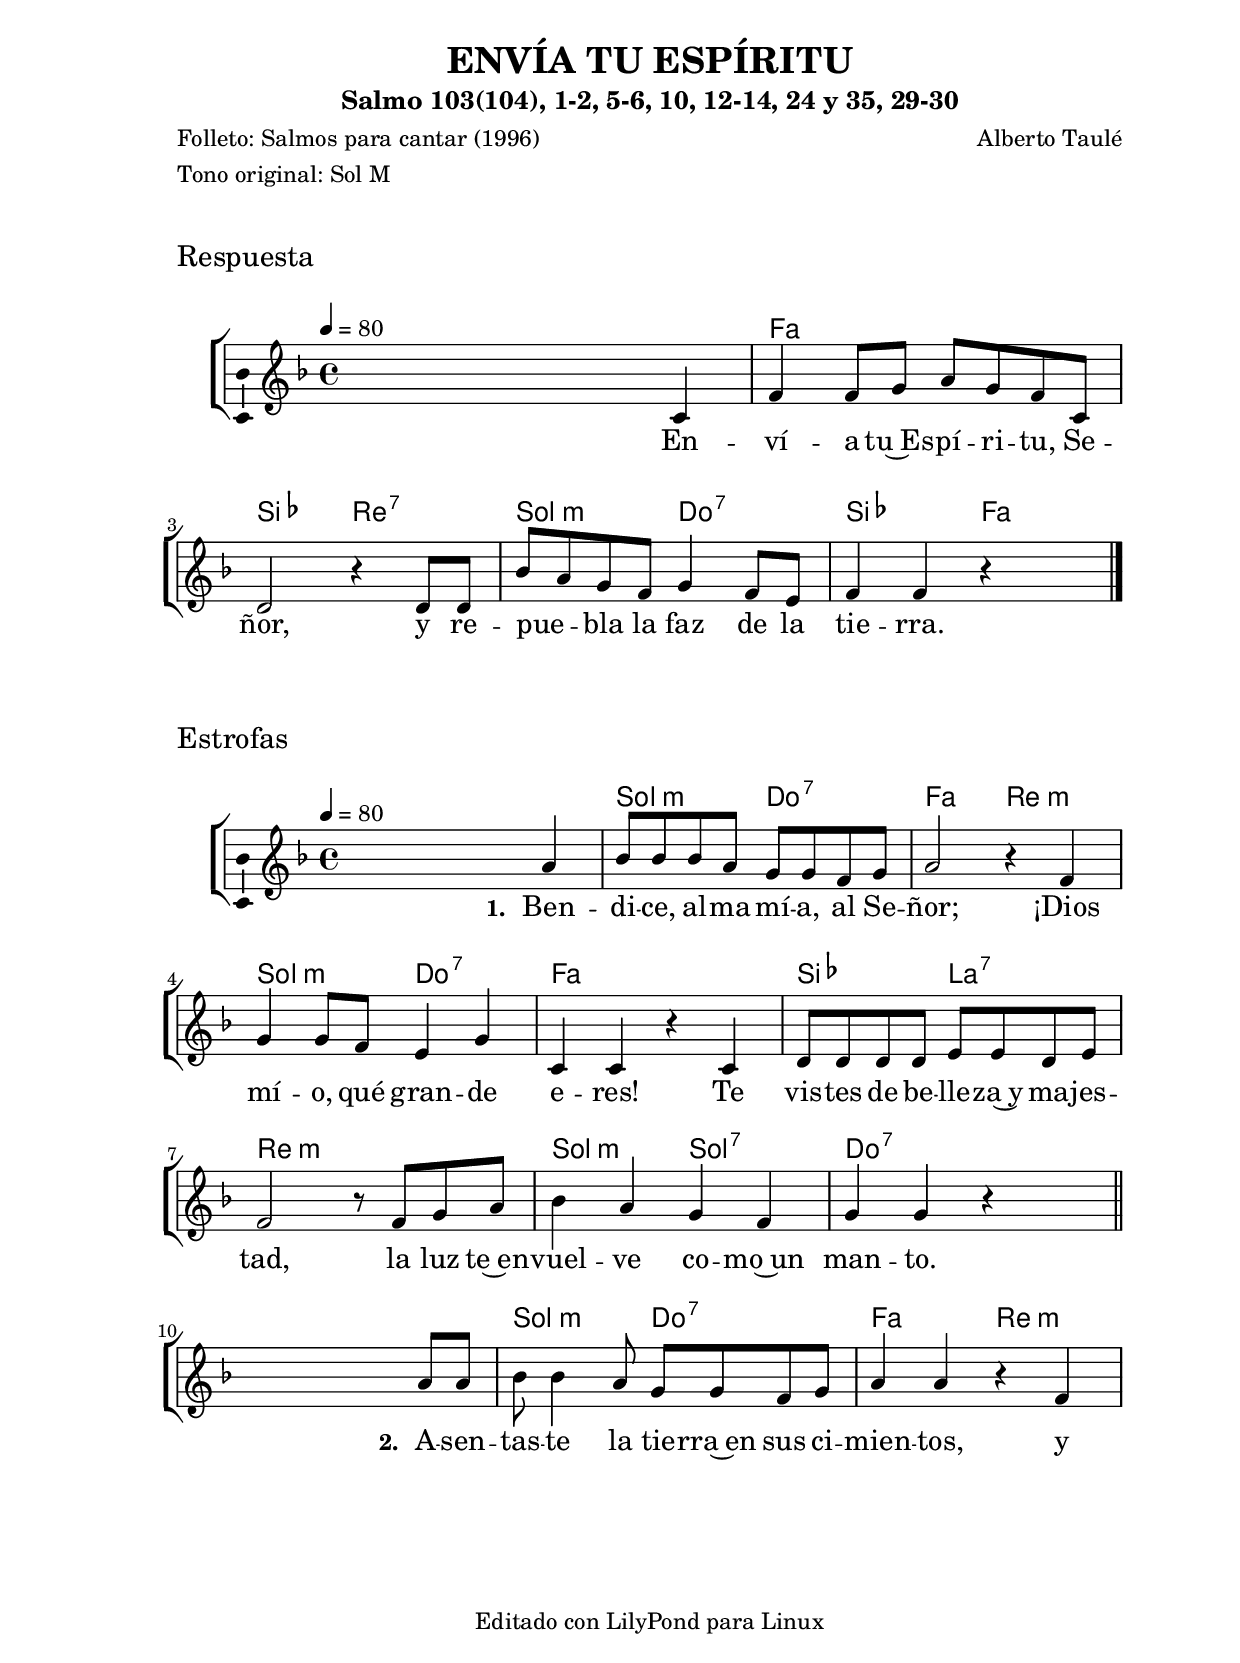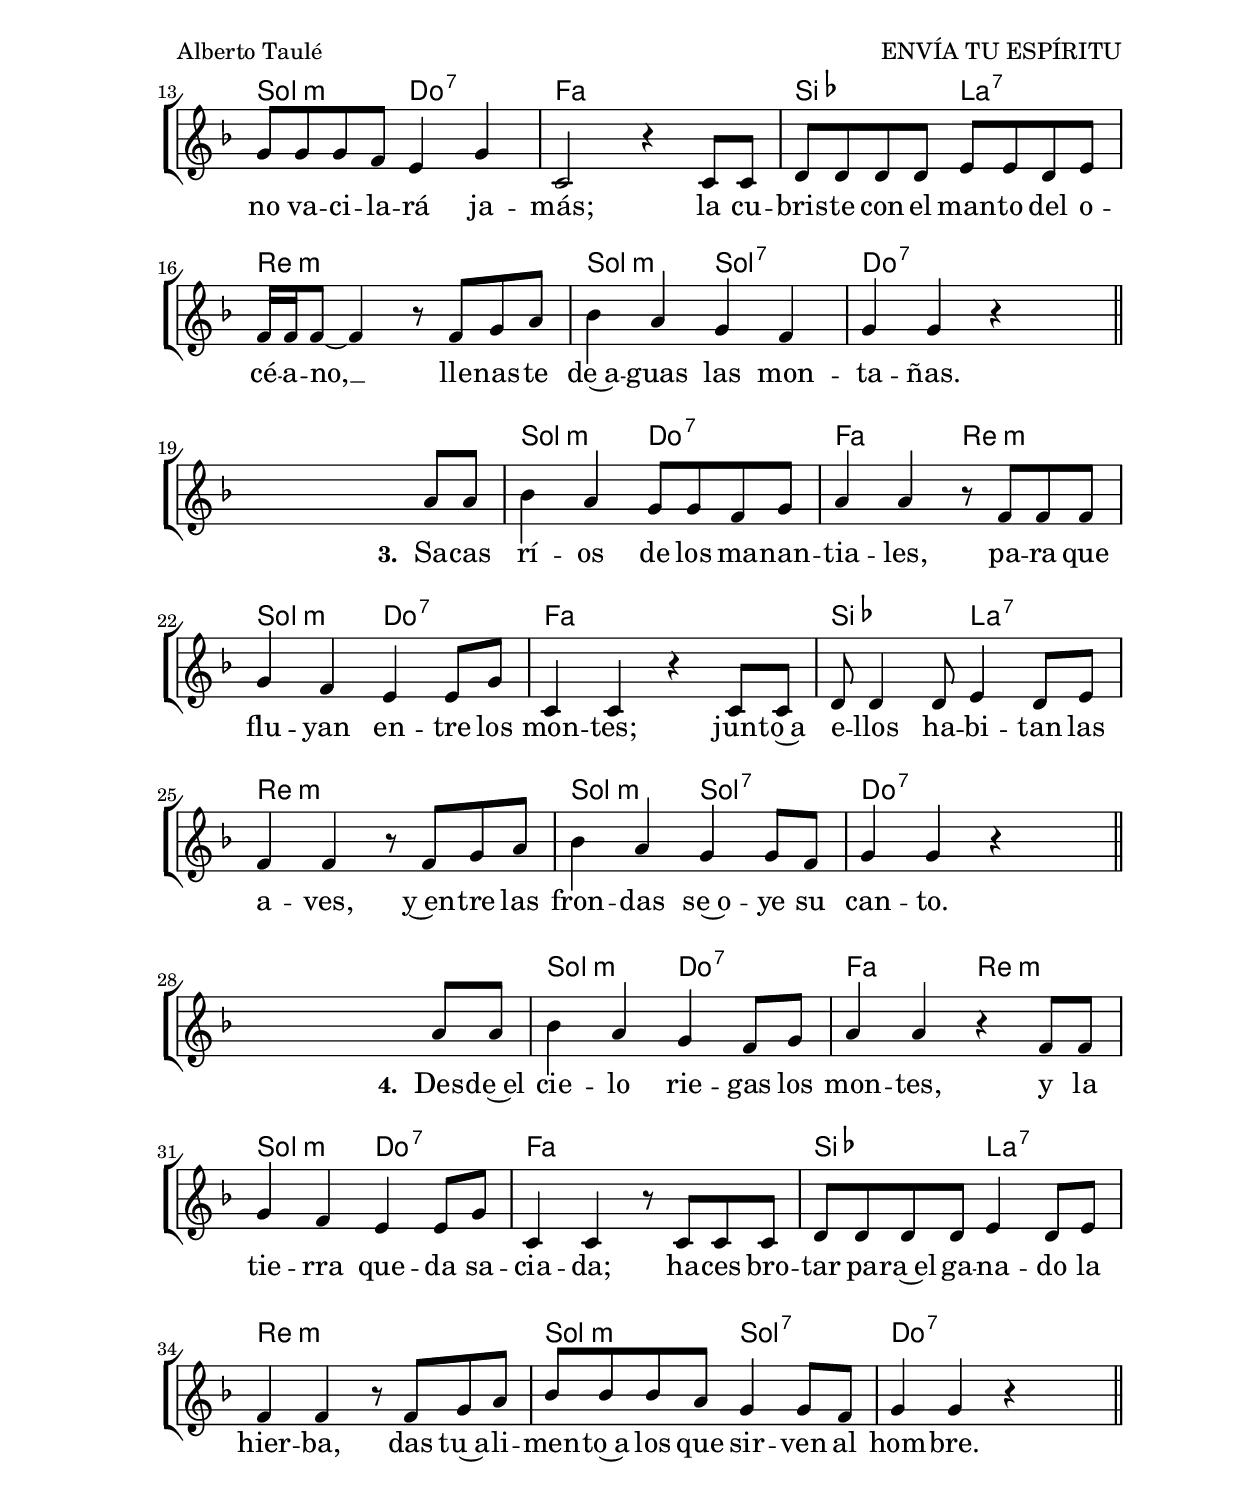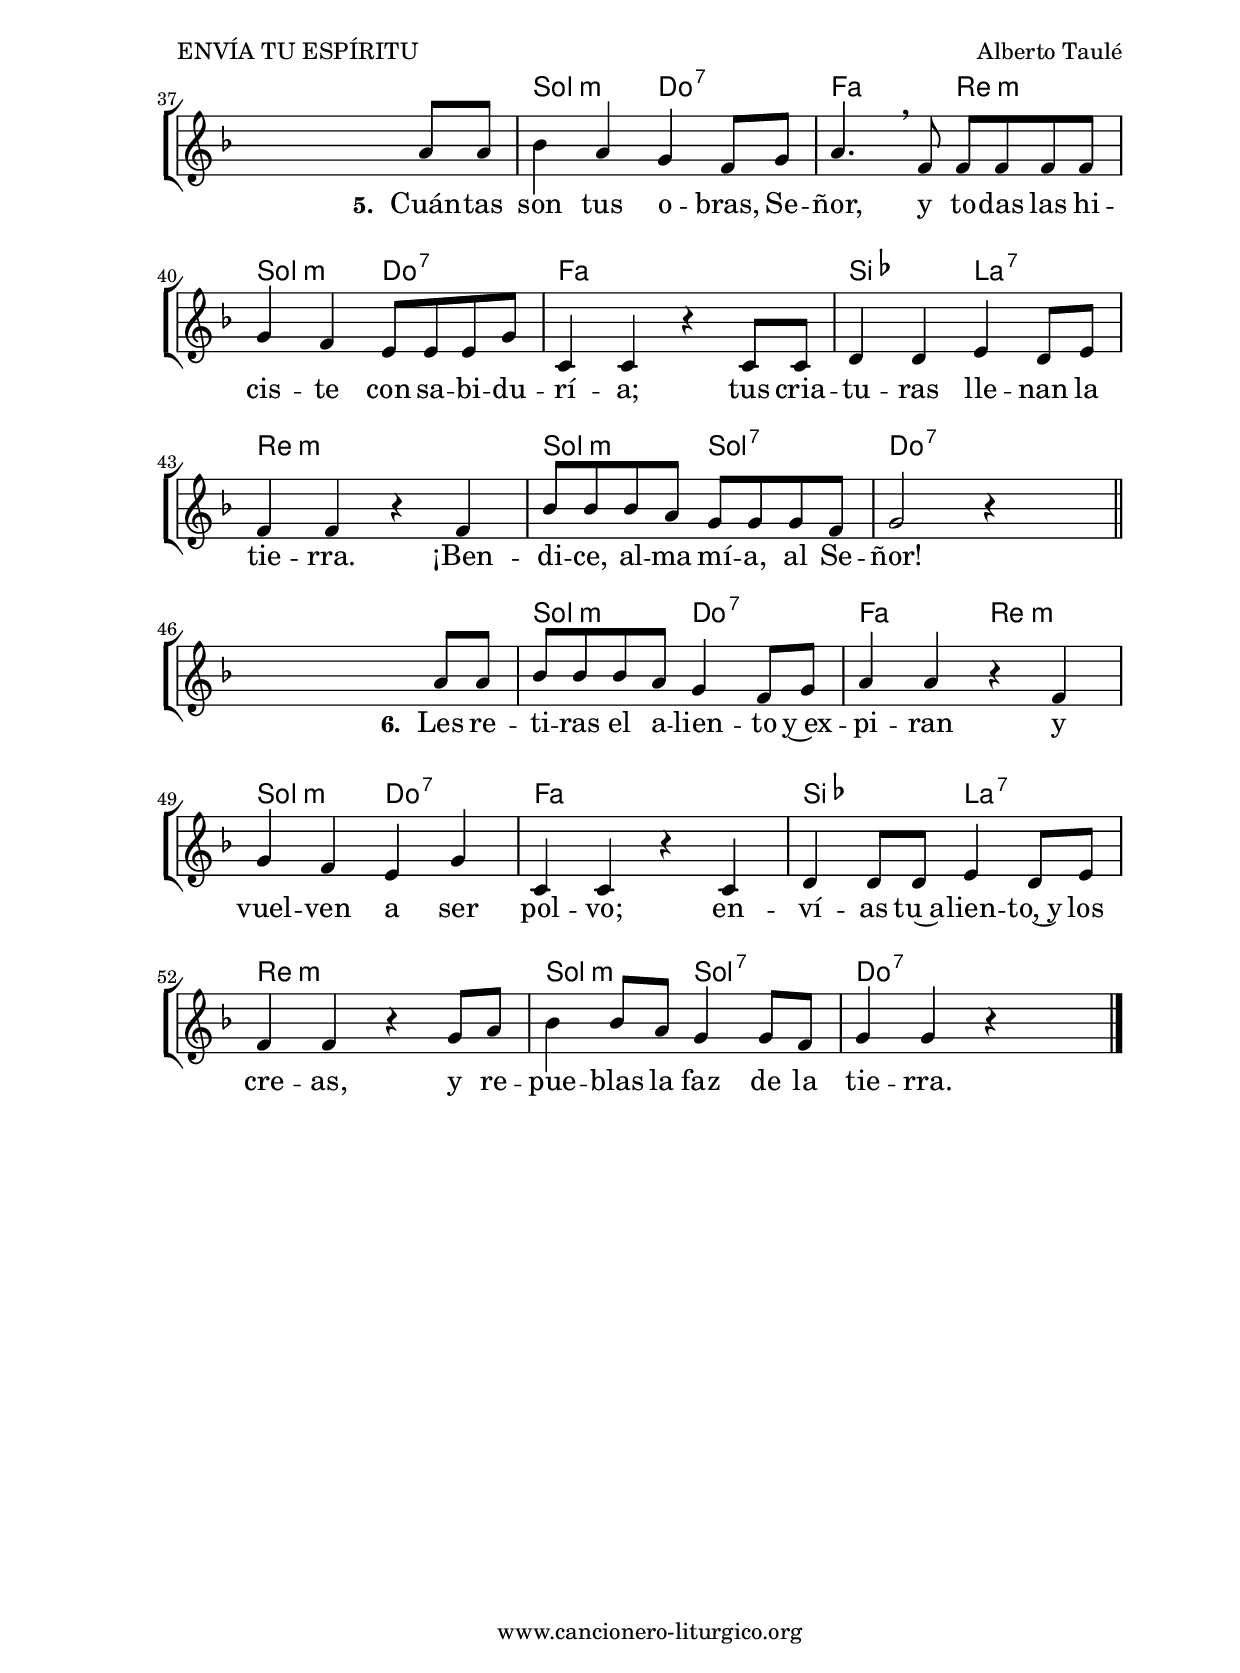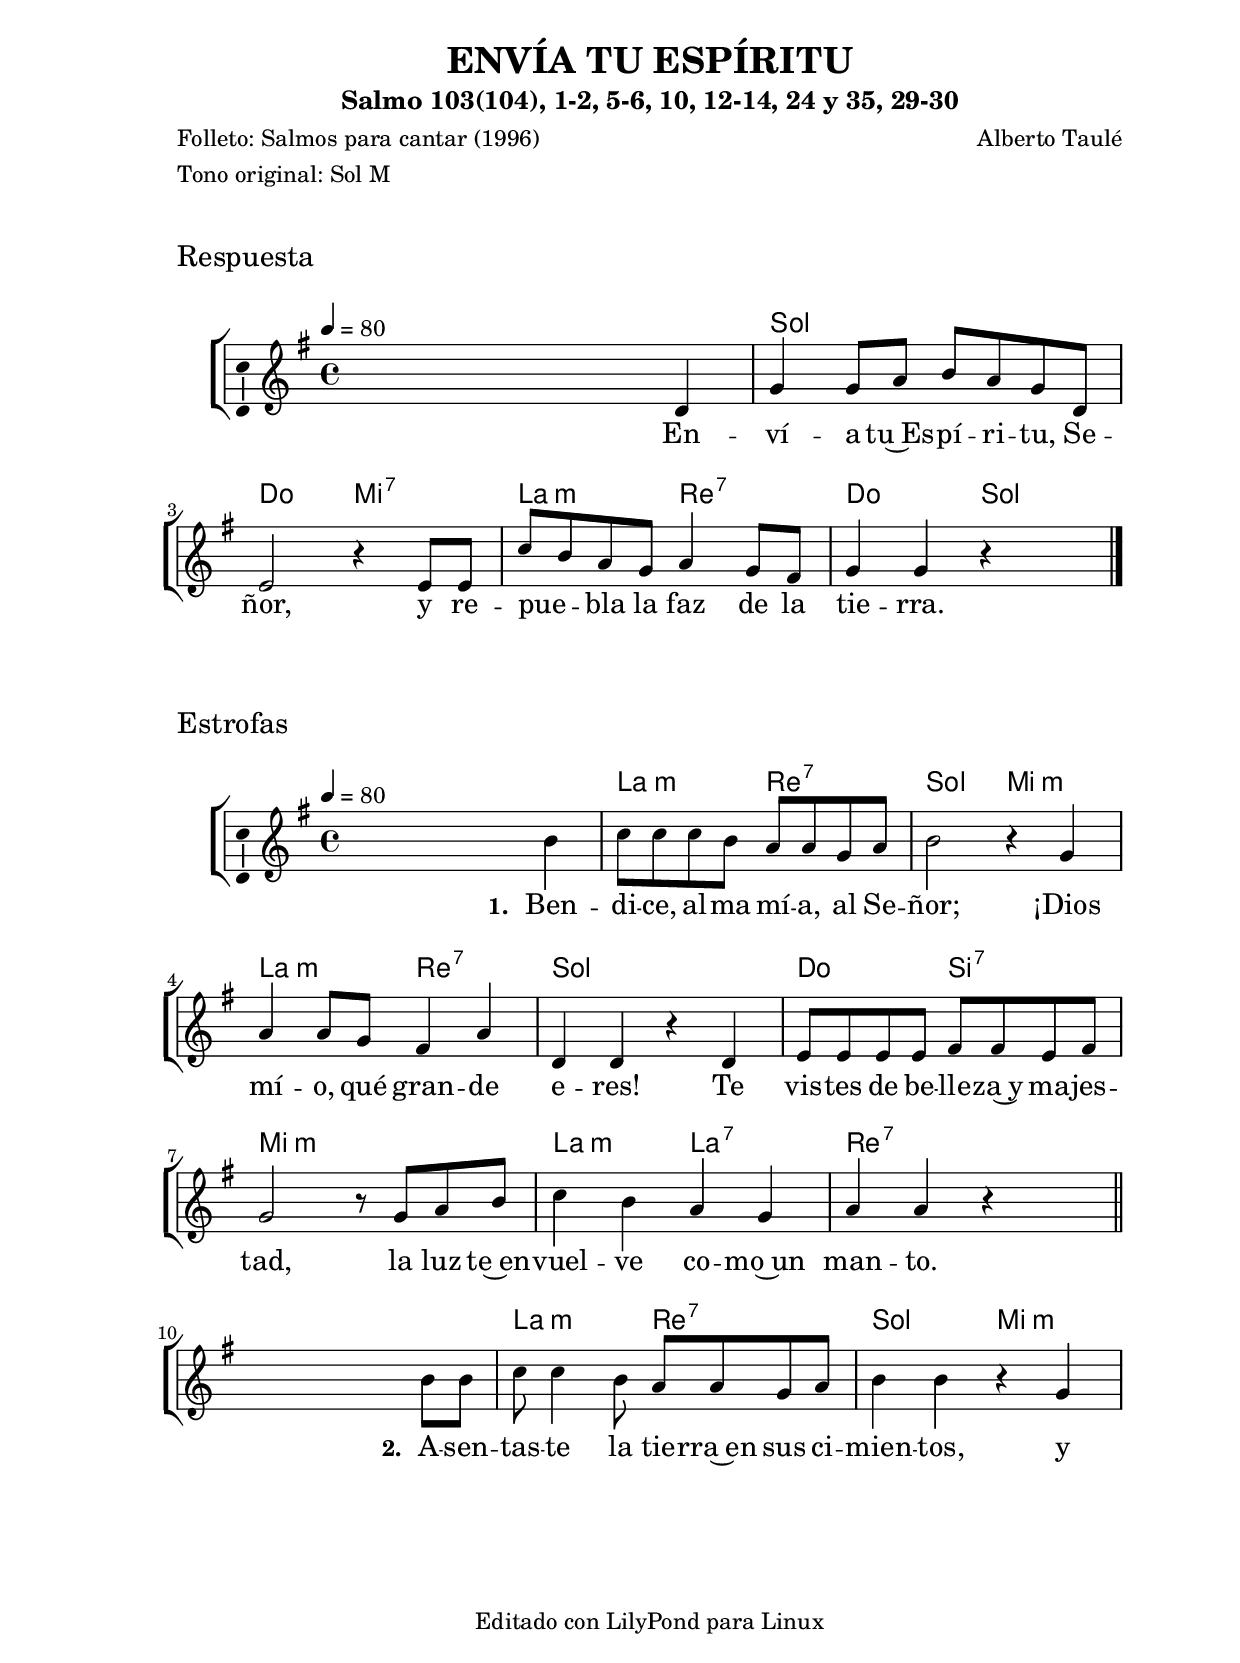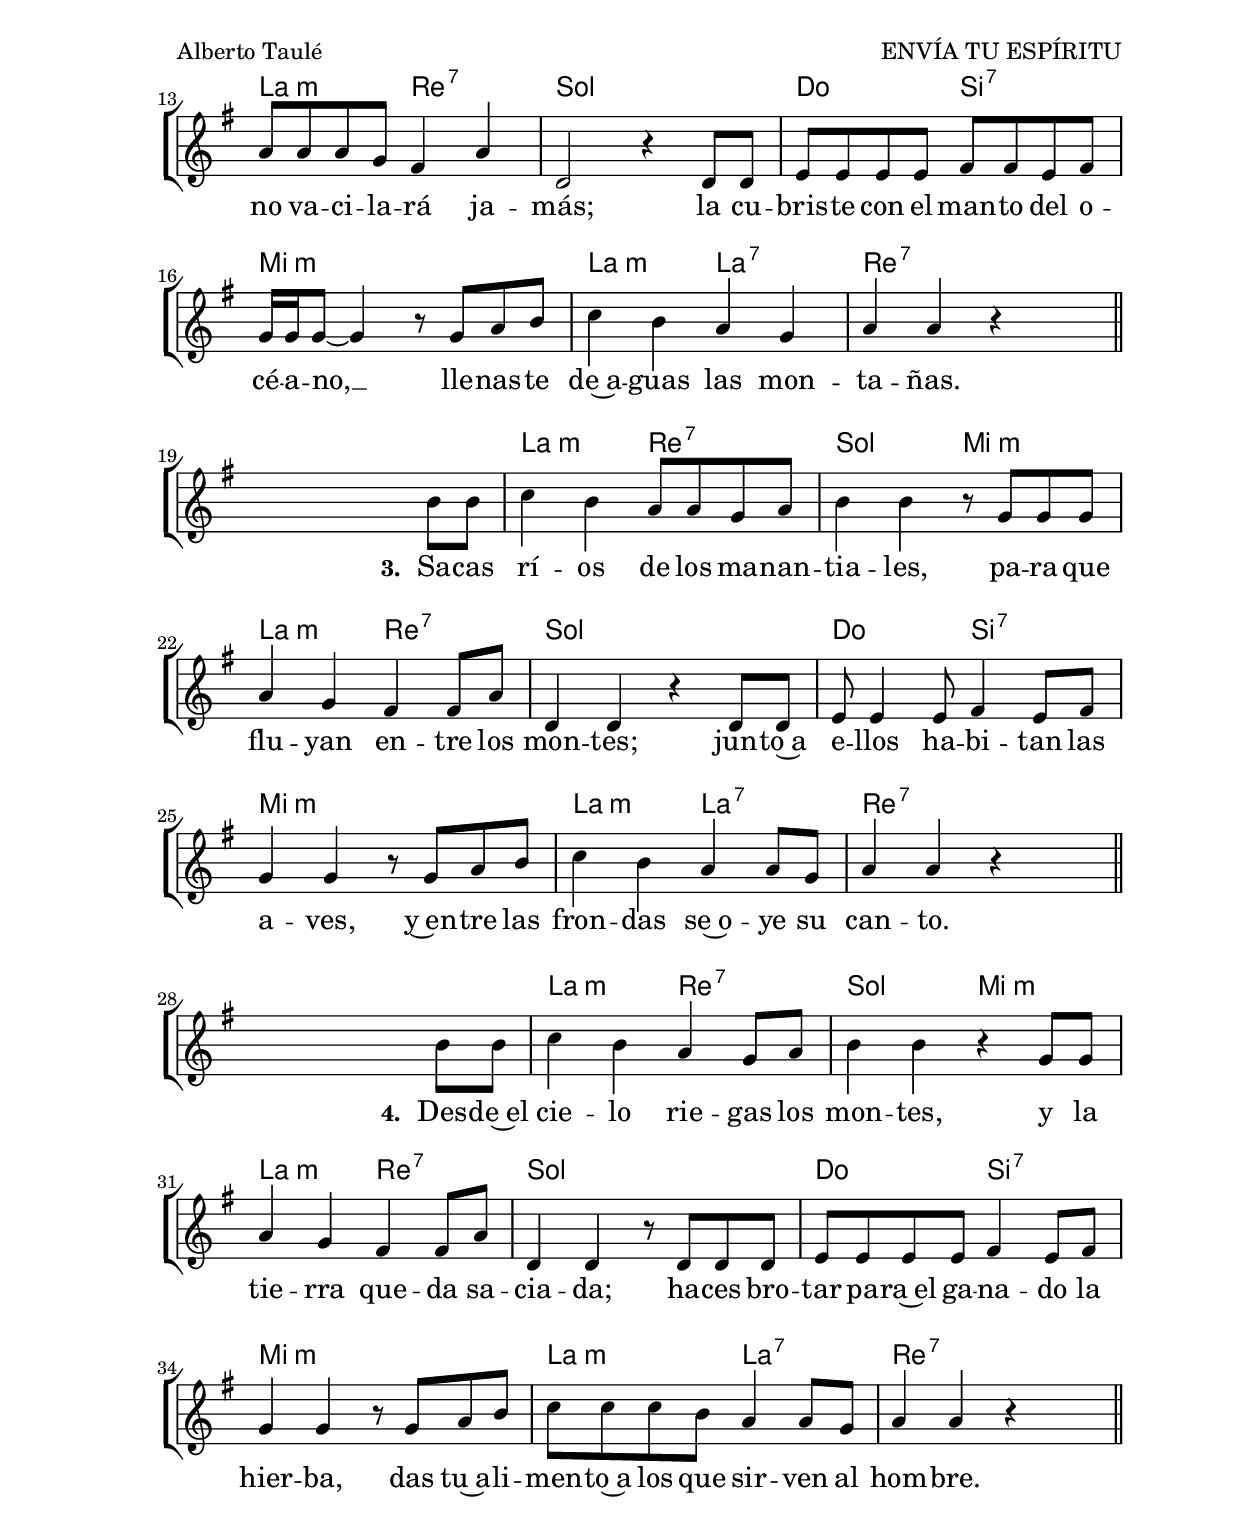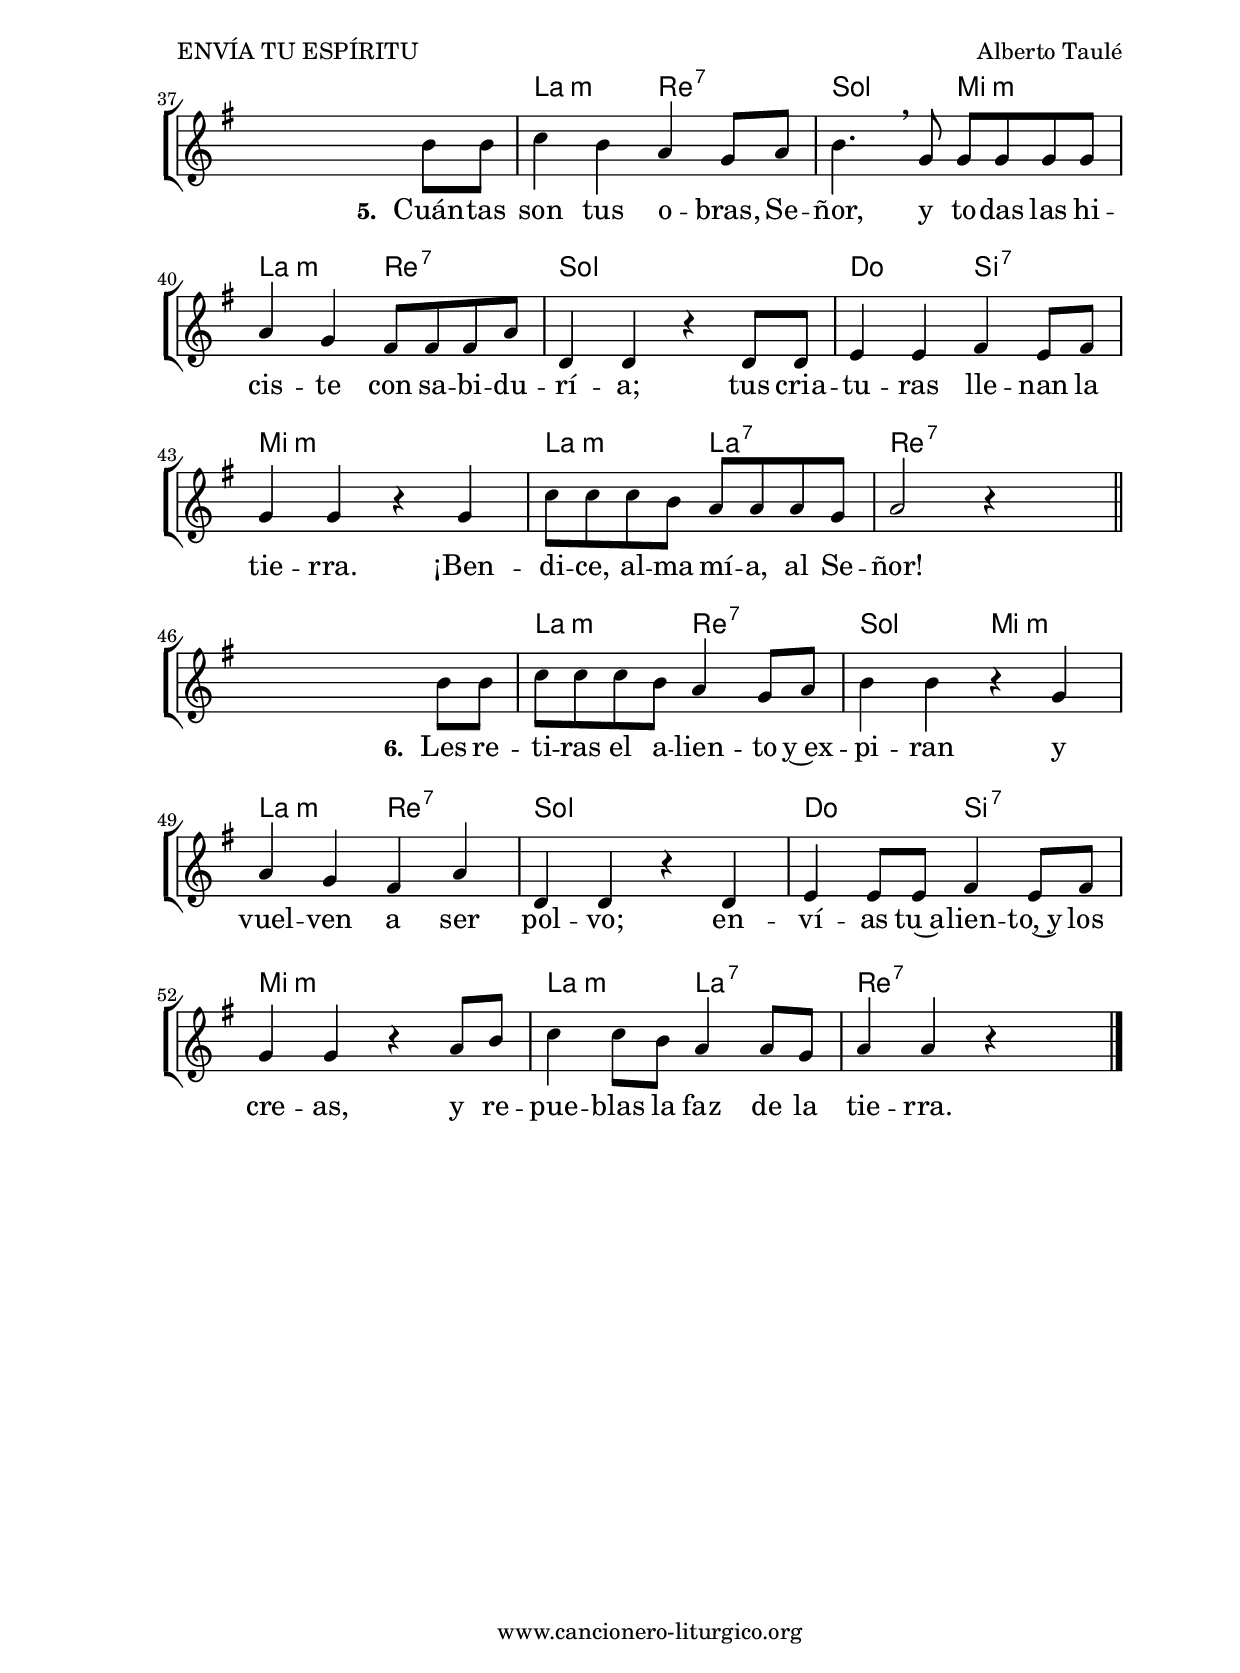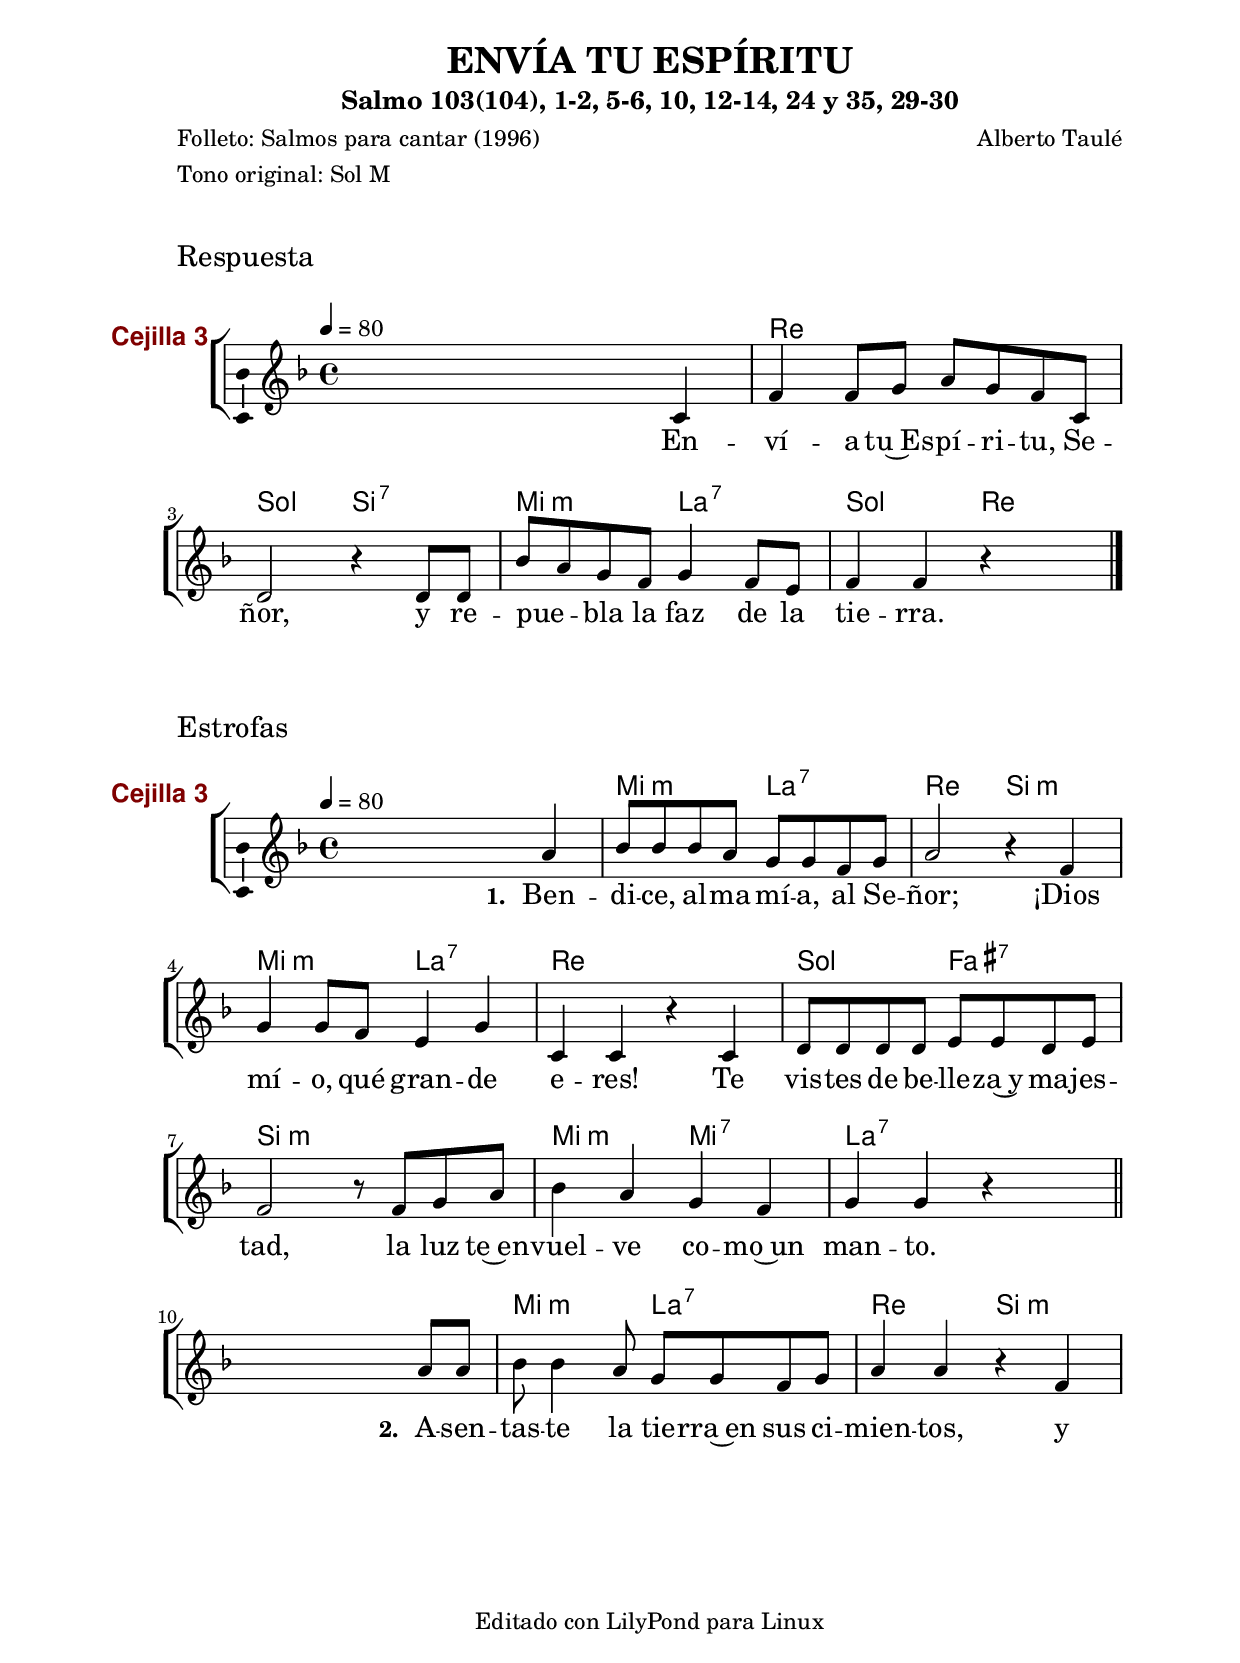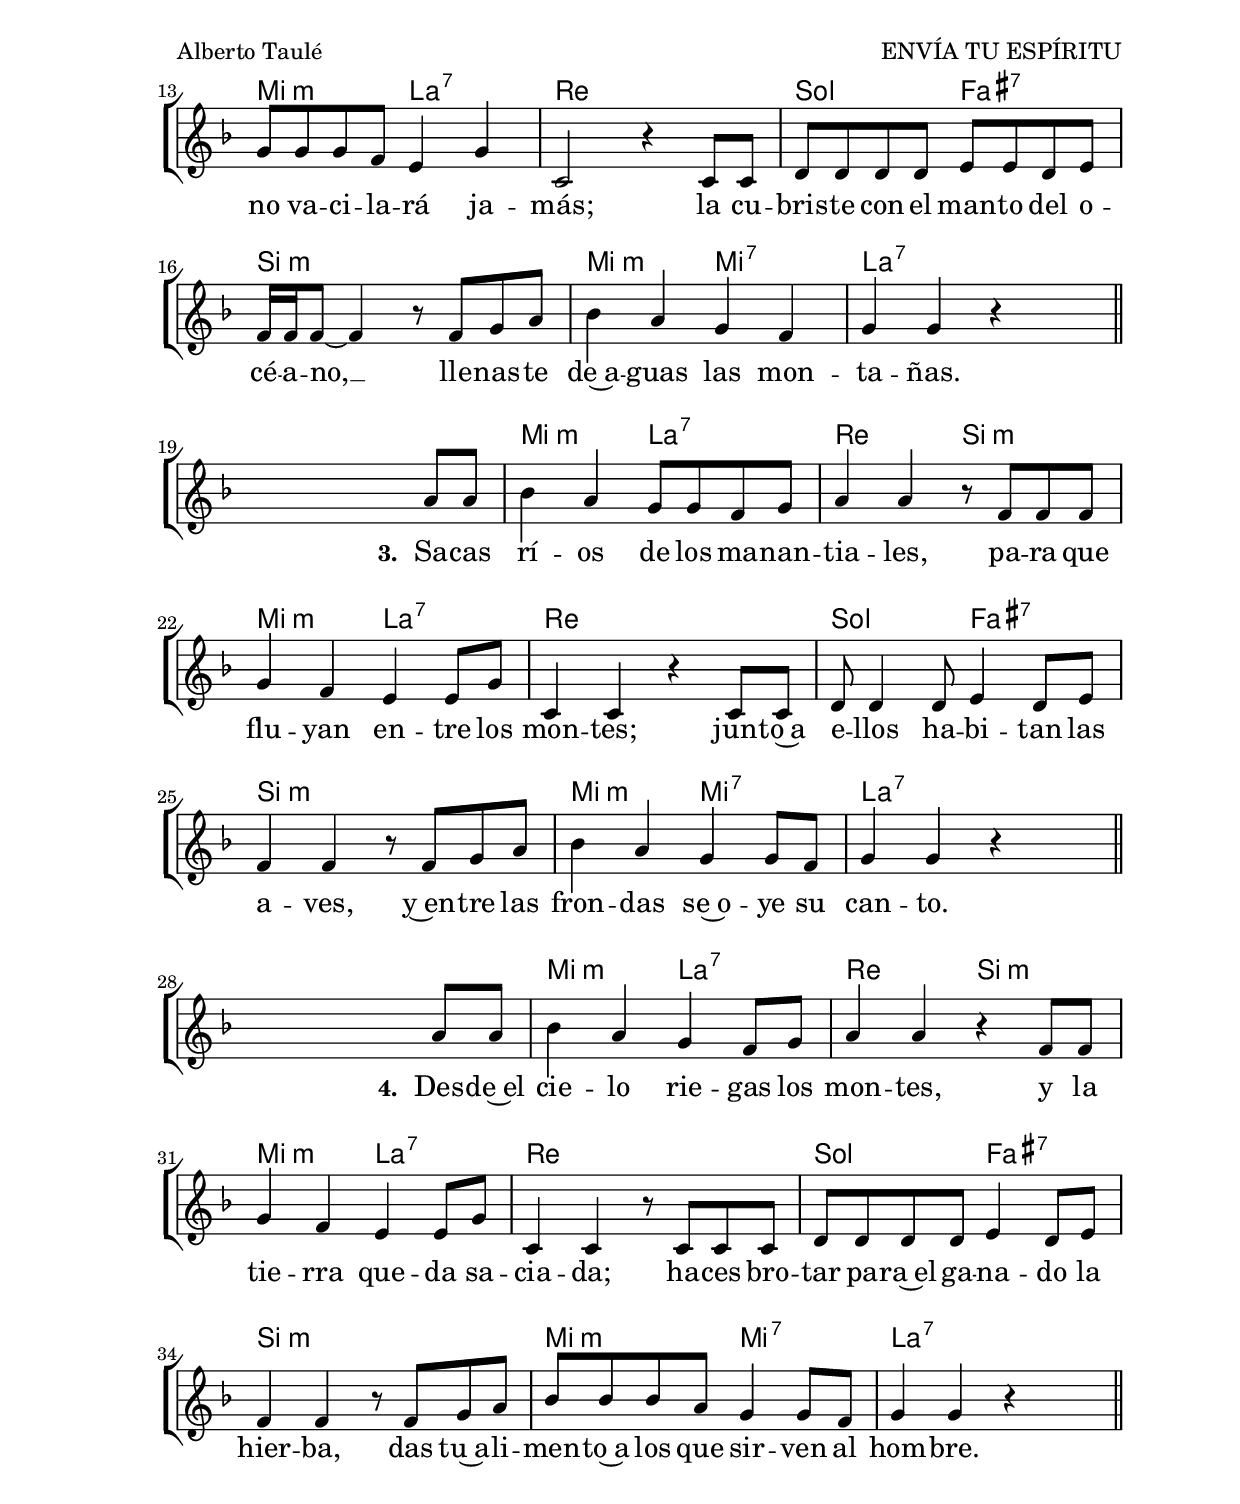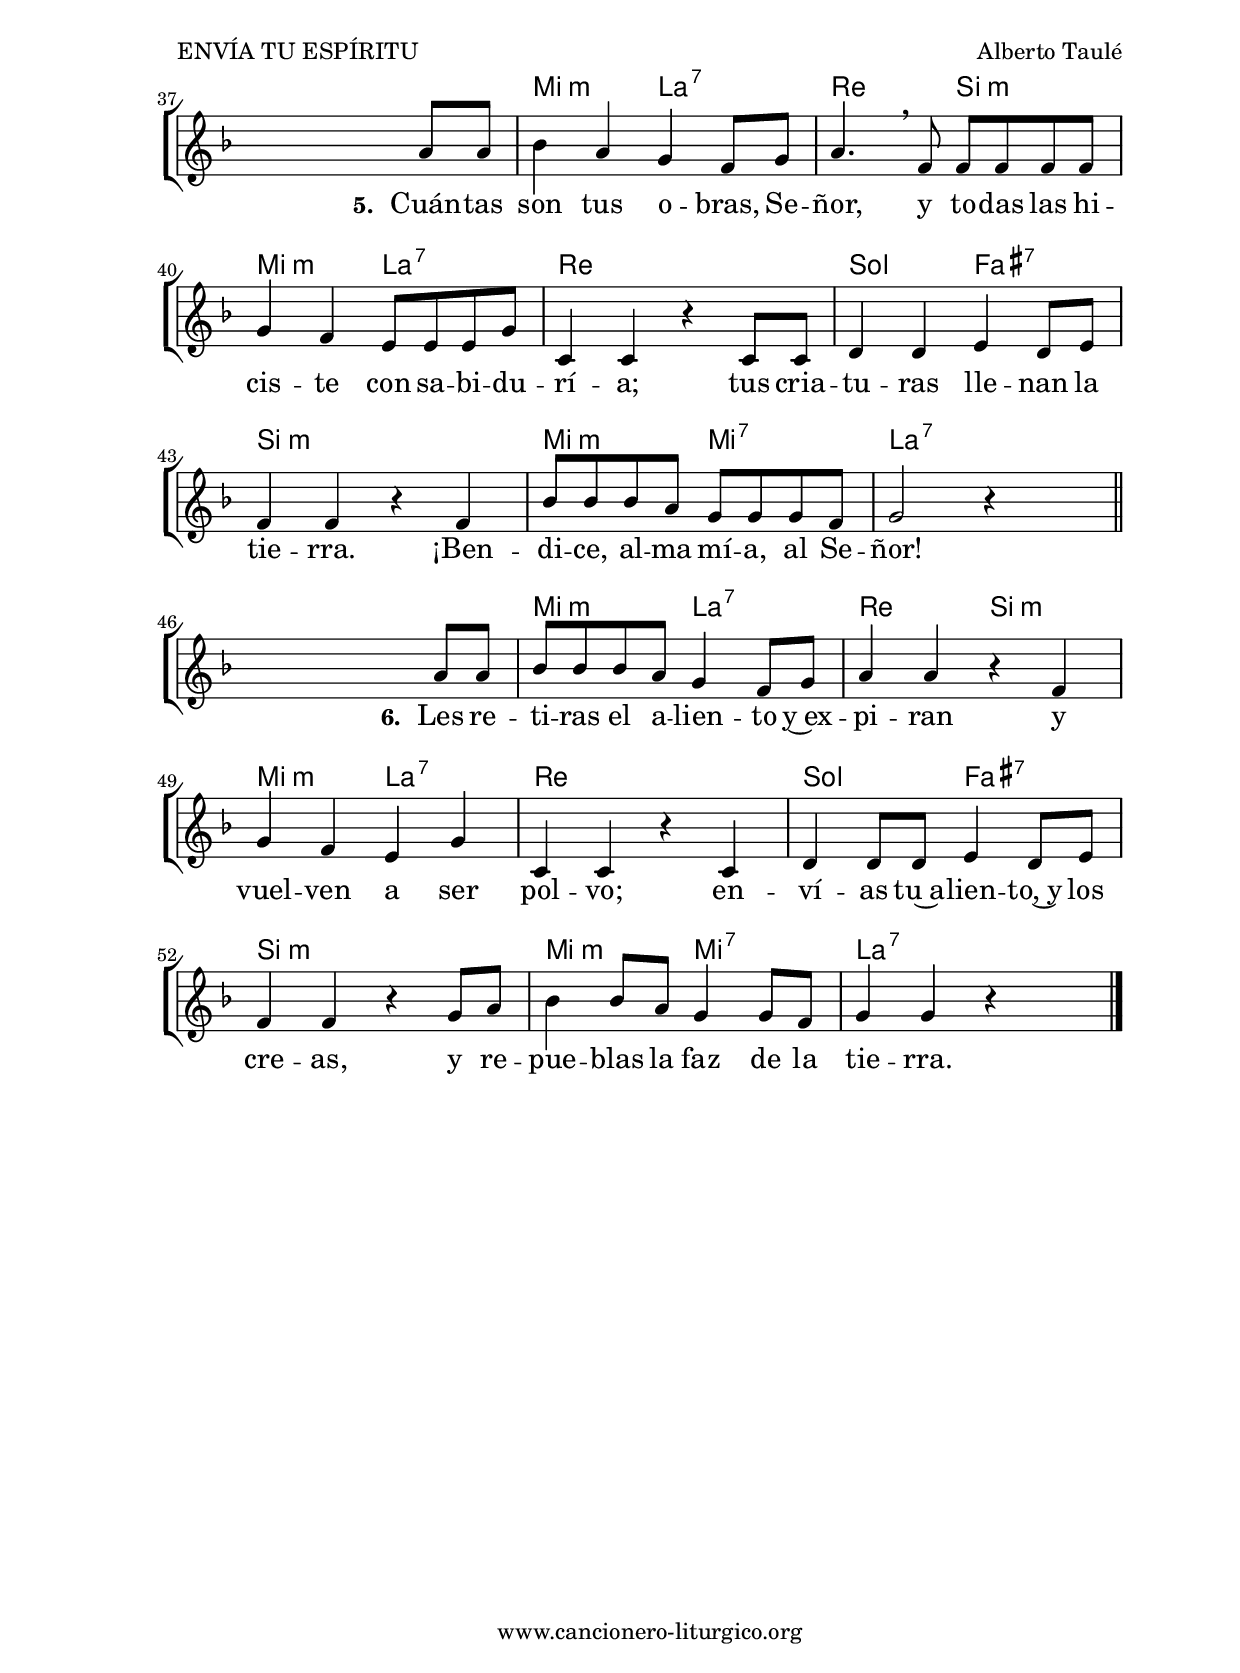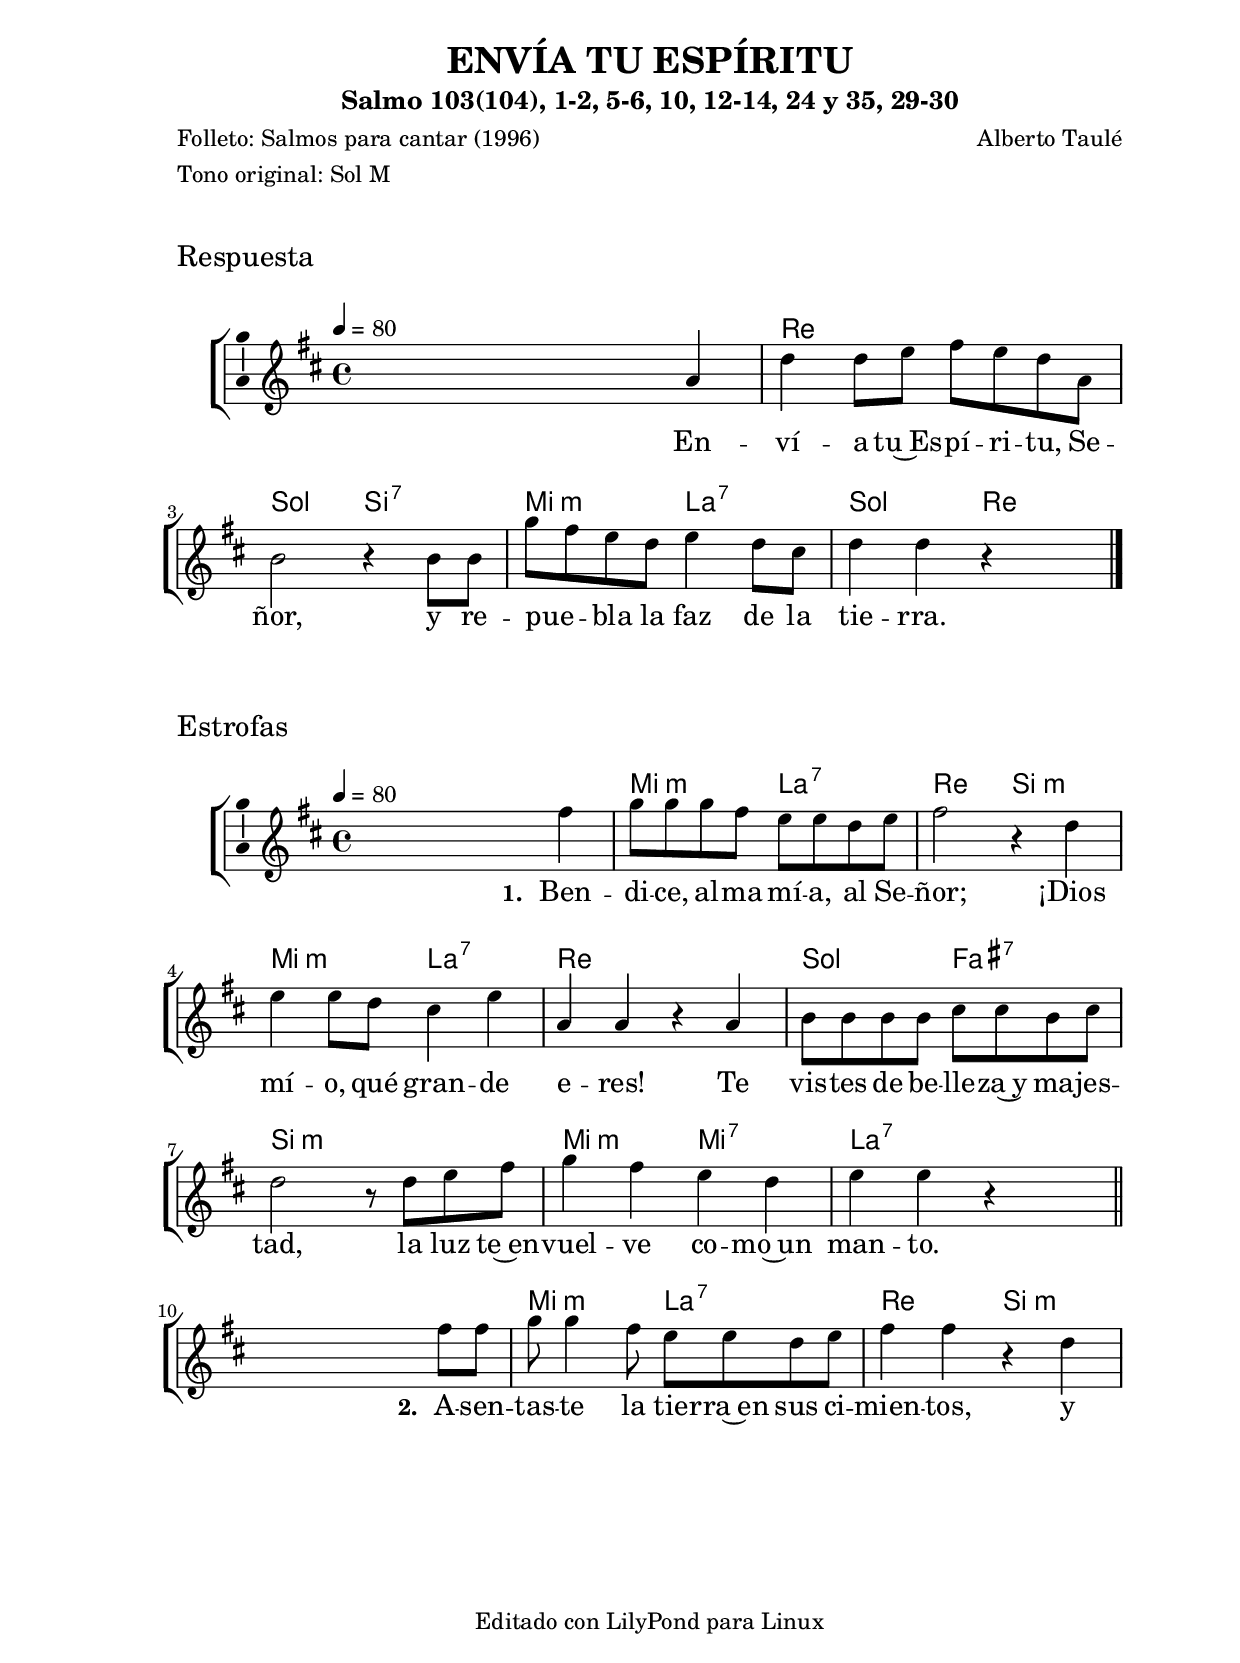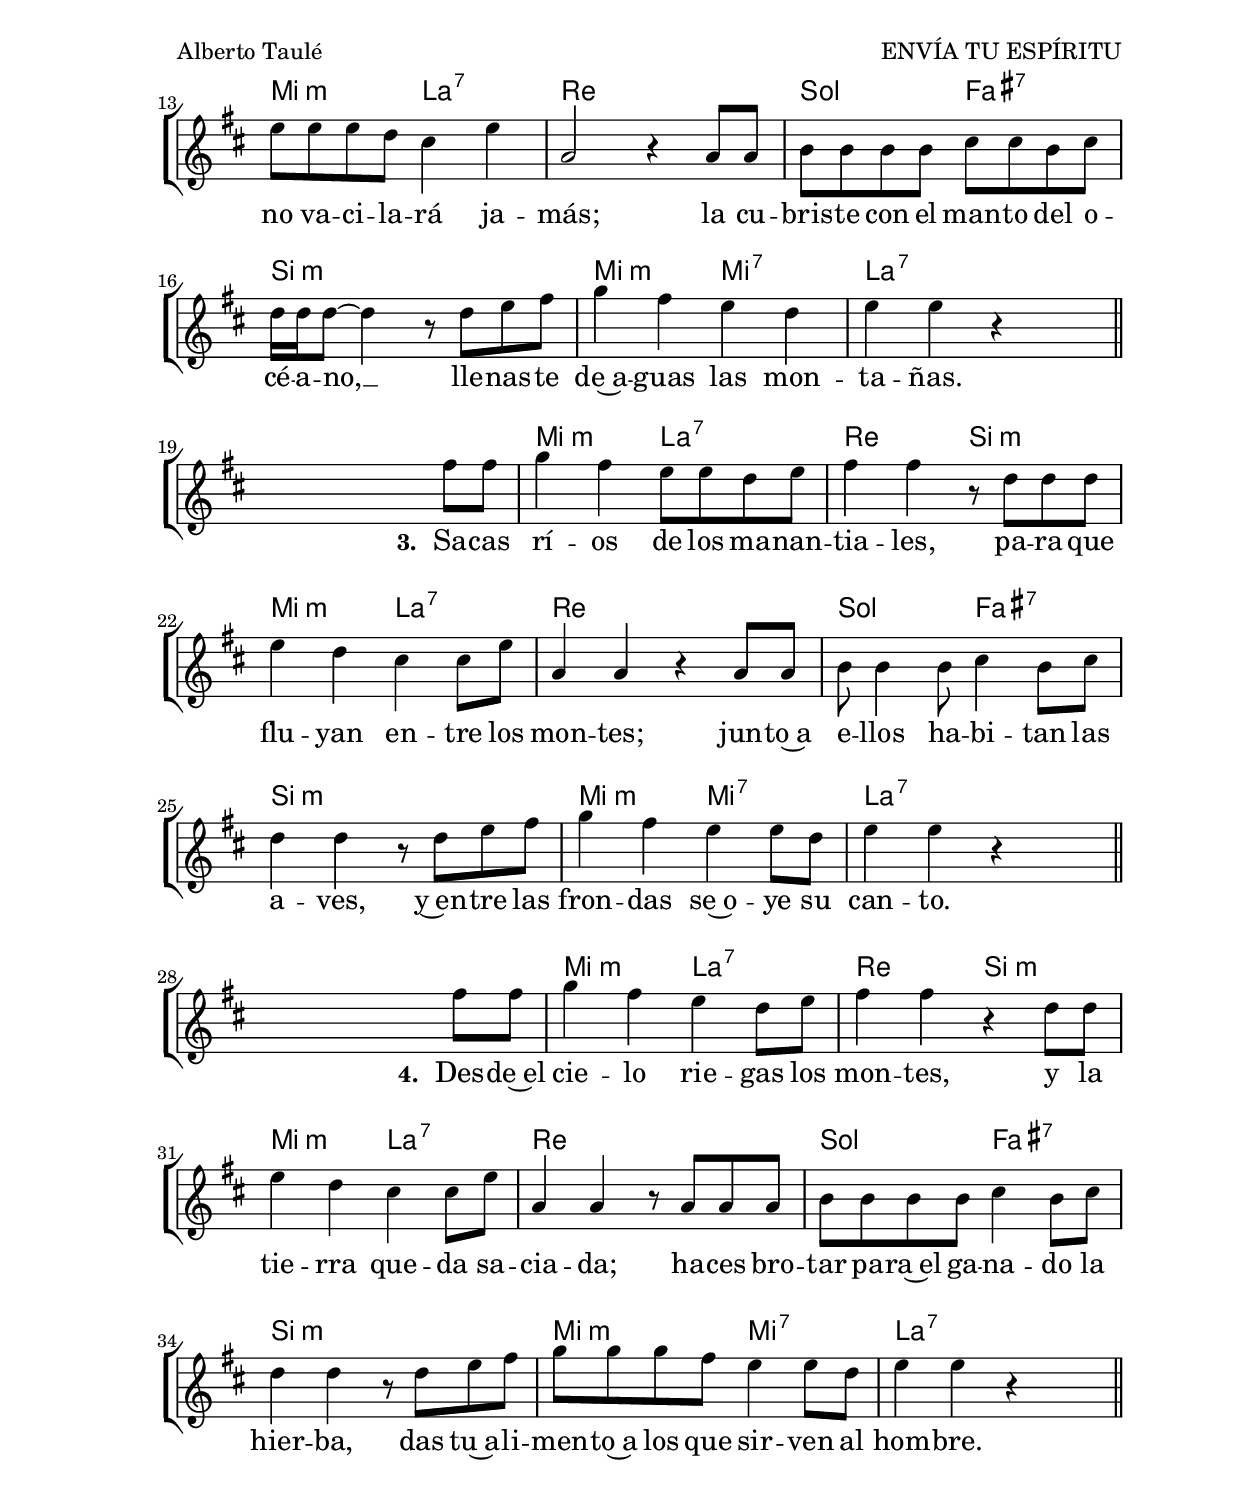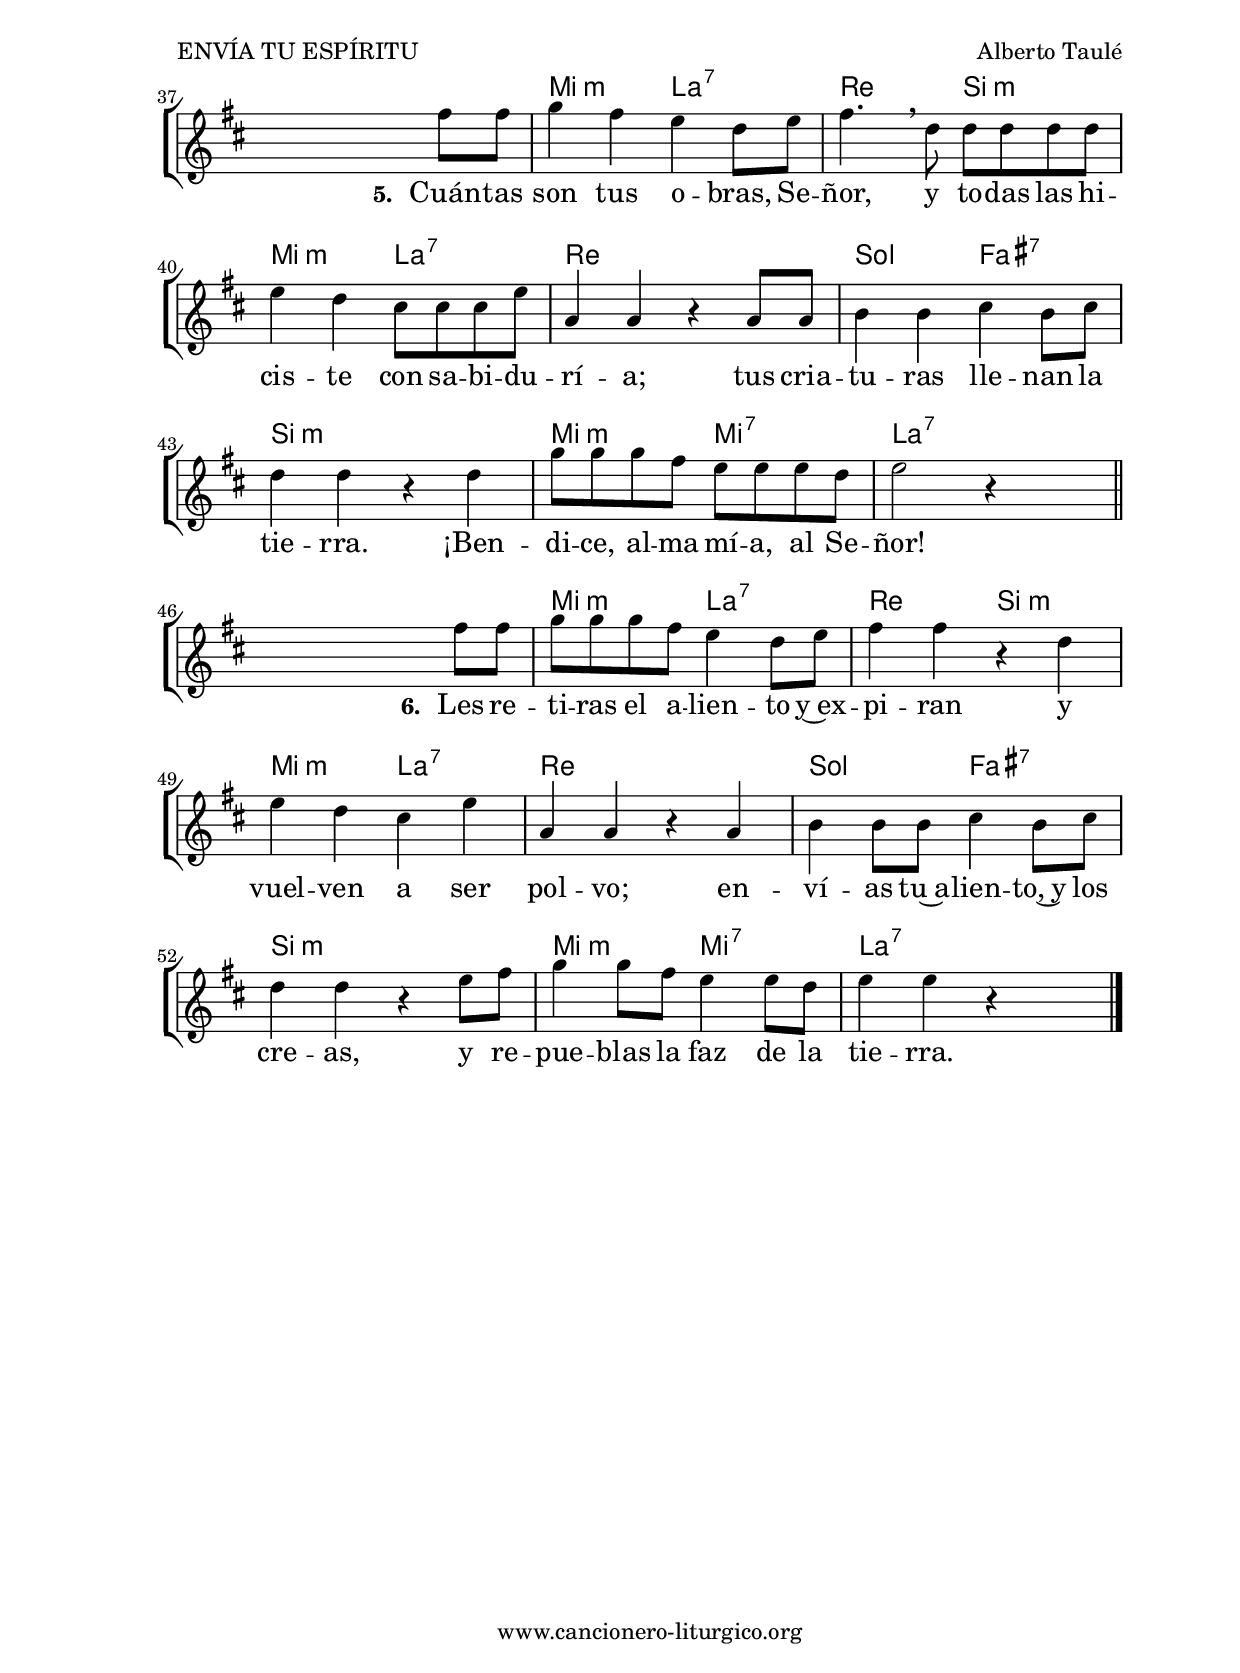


%versión de lilypond para la que se ha escrito esta partitura:
\version "2.16.0"

	%Tamaño papel
	#(set-default-paper-size "a4")
	%Tamaño partitura
	#(set-global-staff-size 20)
	%No responde al pulsar sobre una nota
	#(ly:set-option 'point-and-click #f)

%parámetros del encabezamiento:
\header {
	title = "ENVÍA TU ESPÍRITU"
	subtitle = "Salmo 103(104), 1-2, 5-6, 10, 12-14, 24 y 35, 29-30"
	composer = "Alberto Taulé"
	poet = "Folleto: Salmos para cantar (1996)"
	meter = "Tono original: Sol M"
	arranger = ""
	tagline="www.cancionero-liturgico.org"
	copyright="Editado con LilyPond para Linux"
	tiempo = ""
	usos = "Salmo"
	letra = ""
	}

%parámetros asociados al papel:
\paper  {
	oddHeaderMarkup = \markup {\fill-line { \on-the-fly #not-first-page \fromproperty #'header:title \on-the-fly #not-first-page \fromproperty #'header:composer }}
	evenHeaderMarkup = \markup {\fill-line { \fromproperty #'header:composer \fromproperty #'header:title }}
	#(set-paper-size "a4")
	print-page-number = ##f
	first-page-number = 1
	print-first-page-number = ##f
	head-separation = 3.0 \cm
	top-margin = 2.0 \cm
	bottom-margin = 0.5\cm
	left-margin = 3.0 \cm
	line-width = 16.0 \cm 
	indent = 8\mm
	interscoreline = 2.\mm
	between-system-space = 15\mm
%	para que las partituras no llenen la hoja:
	ragged-bottom = ##t
%	idem para la última hoja:
	ragged-last-bottom = ##f
%	para que las partituras llenen el ancho del papel:
	ragged-last = ##f
	after-title-space = 2.5 \cm
page-count=3
%system-count=8

	%Flexible Vertical Spacing
	markup-system-spacing =
	#'((basic-distance . 5) (minimum-distance . 3) (padding . 3))
	score-markup-spacing =
	#'((basic-distance . 15) (minimum-distance . 10) (padding . 3))
%	score-system-spacing =
%	#'((basic-distance . 15) (minimum-distance . 10) (padding . 5))
	system-system-spacing =
	#'((basic-distance . 5) (minimum-distance . 3) (padding . 3))
	markup-markup-spacing =
	#'((basic-distance . 20) (minimum-distance . 15) (padding . 3))
	last-bottom-spacing =
	#'((basic-distance . 5) (minimum-distance . 5) (padding . 3))
%	top-system-spacing =
%	#'((basic-distance . 10) (minimum-distance . 5) (padding . 3))
%	top-markup-spacing =
%	#'((basic-distance . 15) (minimum-distance . 10) (padding . 3))

	}


%parámetros que afectan a toda la partitura:
global =  {
	%clave de sol (G):
	\clef G
	%armadura:
	\transpose g f
	\key g \major
	\tempo 4=80
	\set Score.tempoHideNote = ##f
	}


%%%%%%%%%%%%%%%%%%%%%%%%%%%%%%%%%%%%%%%%%%%%%%%%%%%%%%%
%%%%%%%%%%%%%%%%%%%%%%%%%%%%%%%%%%%%%%%%%%%%%%%%%%%%%%%
%%%%%%%%%%%%%%%%%%%%%%%%%%%%%%%%%%%%%%%%%%%%%%%%%%%%%%%


acordesrespuno = {
	\italianChords
	\chordmode {
	\transpose g f
{

s1
g2 s c e:7 a:m d:7 c g

}
}
}

melodiarespuno = 
	\transpose g f
{
	\relative c'{

\time 4/4

s2 s4 d4
g4 g8 a b a g d
e2 r4 e8 e
c'8 b a g a4 g8 fis
g4 g r4 s4

\bar "|."
}
}


textorespuno = \lyricmode {

En -- ví -- a tu~Es -- pí -- ri -- tu, Se -- ñor,
y re -- pue -- _ bla la faz de la tie -- rra.

	}

acordesrespunoStaff = \context ChordNames = acordesrespunoStaff <<
	\set chordChanges = ##t
	\acordesrespuno
	>>


%%%%%%%%%%%%%%%%%%%%%%%%%%%%%%%%%%% CEJILLA %%%%%%%%%%%%%%%%%%%%%%%%%%%%%%%%%%%
acordesrespunocejilla = {
%%%	\override ChordNames.ChordName #'font-size = #-1
%%%	\override ChordNames.ChordName #'font-series = #'bold
	\transpose f d {
		\acordesrespuno
		}
	}

acordesrespunocejillaStaff = \context ChordNames = acordesrespunocejillaStaff <<
	\set Staff.instrumentName = \markup \with-color #darkred \larger \bold \sans "Cejilla 3"
	\set chordChanges = ##t
	\acordesrespunocejilla
	>>
%%%%%%%%%%%%%%%%%%%%%%%%%%%%%%%%%%% CEJILLA %%%%%%%%%%%%%%%%%%%%%%%%%%%%%%%%%%%


vozrespunoStaff = \context Voice = vozrespunoStaff
\with {\consists "Ambitus_engraver"}
<<
%	\set Staff.instrumentName = ""
%	\set Staff.shortInstrumentName = ""
%	\set Staff.midiInstrument = #"clarinet"
%	\set Staff.midiInstrument = #"cello"
%	\set Staff.midiInstrument = #"flute"
	\set Staff.midiInstrument = #"electric guitar (jazz)"
%	\set Staff.midiInstrument = #"english horn"
%	\set Staff.midiInstrument = #"violin"
%	\set Staff.midiInstrument = #"glockenspiel"
	\set Staff.midiMinimumVolume = #0.7
	\set Staff.midiMaximumVolume = #0.9
	\global
	\melodiarespuno
	>>

textorespunoStaff = \context Lyrics = textorespunoStaff <<
	\lyricsto vozrespunoStaff \textorespuno
	>>


%%%%%%%%%%%%%%%%%%%%%%%%%%%%%%%%%%%%%%%%%%%%%%%%%%%%%%%
%%%%%%%%%%%%%%%%%%%%%%%%%%%%%%%%%%%%%%%%%%%%%%%%%%%%%%%
%%%%%%%%%%%%%%%%%%%%%%%%%%%%%%%%%%%%%%%%%%%%%%%%%%%%%%%


acordesrespest = {
	\italianChords
	\chordmode {
	\transpose g f
{

s1
a2:m d:7 g e:m a:m d:7 g s c b:7 e:m s a:m a:7 d:7 s
s1
a2:m d:7 g e:m a:m d:7 g s c b:7 e:m s a:m a:7 d:7 s
s1
a2:m d:7 g e:m a:m d:7 g s c b:7 e:m s a:m a:7 d:7 s
s1
a2:m d:7 g e:m a:m d:7 g s c b:7 e:m s a:m a:7 d:7 s
s1
a2:m d:7 g e:m a:m d:7 g s c b:7 e:m s a:m a:7 d:7 s
s1
a2:m d:7 g e:m a:m d:7 g s c b:7 e:m s a:m a:7 d:7 s

}
}
}

melodiarespest = 
	\transpose g f
{
	\relative c''{

\time 4/4

s2 s4 b4
c8 c c b a a g a
b2 r4 g4
a4 a8 g fis4 a
d,4 d r4 d4
e8 e e e fis fis e fis
g2 r8 g8 a b
c4 b a g
a4 a r4 s4

\bar "||"
\break

s2 s4 b8 b
c8 c4 b8 a a g a
b4 b r4 g4
a8 a a g fis4 a
d,2 r4 d8 d
e8 e e e fis fis e fis
g16 g g8~g4 r8 g8 a b
c4 b a g
a4 a r4 s4

\bar "||"
\break

s2 s4 b8 b
c4 b a8 a g a
b4 b r8 g8 g g
a4 g fis fis8 a
d,4 d r4 d8 d
e8 e4 e8 fis4 e8 fis
g4 g r8 g8 a b
c4 b a a8 g
a4 a r4 s4

\bar "||"
\break

s2 s4 b8 b
c4 b a g8 a
b4 b r4 g8 g
a4 g fis fis8 a
d,4 d r8 d8 d d
e8 e e e fis4 e8 fis
g4 g r8 g8 a b
c8 c c b a4 a8 g
a4 a r4 s4

\bar "||"
\break

s2 s4 b8 b
c4 b a g8 a
b4. \breathe g8 g g g g
a4 g fis8 fis fis a
d,4 d r4 d8 d
e4 e fis e8 fis
g4 g r4 g4
c8 c c b a a a g
a2 r4 s4

\bar "||"
\break

s2 s4 b8 b
c8 c c b a4 g8 a
b4 b r4 g4
\break
a4 g fis a
d,4 d r4 d4
e4 e8 e fis4 e8 fis
g4 g r4 a8 b
c4 c8 b a4 a8 g
a4 a r4 s4

\bar "|."
}
}


textorespest = \lyricmode {

\set stanza =#"1. " Ben -- di -- ce, al -- ma mí -- a, al Se -- ñor;
¡Dios mí -- o, qué gran -- de e -- res!
Te vis -- tes de be -- lle -- za~y ma -- jes -- tad,
la luz te~en -- vuel -- ve co -- mo~un man -- to.

\set stanza =#"2. " A -- sen -- tas -- te la tie -- rra~en sus ci -- mien -- tos,
y no va -- ci -- la -- rá ja -- más;
la cu -- bris -- te con el man -- to del o -- cé -- a -- no, __
lle -- nas -- te de~a -- guas las mon -- ta -- ñas.

\set stanza =#"3. " Sa -- cas rí -- os de los ma -- nan -- tia -- les,
pa -- ra que flu -- yan en -- tre los mon -- tes;
jun -- to~a e -- llos ha -- bi -- tan las a -- ves,
y~en -- tre las fron -- das se~o -- ye su can -- to.

\set stanza =#"4. " Des -- de~el cie -- lo rie -- gas los mon -- tes,
y la tie -- rra que -- da sa -- cia -- da;
ha -- ces bro -- tar pa -- ra~el ga -- na -- do la hier -- ba,
das tu~a -- li -- men -- to~a los que sir -- ven al hom -- bre.

\set stanza =#"5. " Cuán -- tas son tus o -- bras, Se -- ñor,
y to -- das las hi -- cis -- te con sa -- bi -- du -- rí -- a;
tus cria -- tu -- ras lle -- nan la tie -- rra.
¡Ben -- di -- ce, al -- ma mí -- a, al Se -- ñor!

\set stanza =#"6. " Les re -- ti -- ras el a -- lien -- to y~ex -- pi -- ran
y vuel -- ven a ser pol -- vo;
en -- ví -- as tu~a -- lien -- to,~y los cre -- as,
y re -- pue -- blas la faz de la tie -- rra.

	}

acordesrespestStaff = \context ChordNames = acordesrespestStaff <<
	\set chordChanges = ##t
	\acordesrespest
	>>


%%%%%%%%%%%%%%%%%%%%%%%%%%%%%%%%%%% CEJILLA %%%%%%%%%%%%%%%%%%%%%%%%%%%%%%%%%%%
acordesrespestcejilla = {
%%%	\override ChordNames.ChordName #'font-size = #-1
%%%	\override ChordNames.ChordName #'font-series = #'bold
	\transpose f d {
		\acordesrespest
		}
	}

acordesrespestcejillaStaff = \context ChordNames = acordesrespestcejillaStaff <<
	\set Staff.instrumentName = \markup \with-color #darkred \larger \bold \sans "Cejilla 3"
	\set chordChanges = ##t
	\acordesrespestcejilla
	>>
%%%%%%%%%%%%%%%%%%%%%%%%%%%%%%%%%%% CEJILLA %%%%%%%%%%%%%%%%%%%%%%%%%%%%%%%%%%%


vozrespestStaff = \context Voice = vozrespestStaff
\with {\consists "Ambitus_engraver"}
<<
%	\set Staff.instrumentName = ""
%	\set Staff.shortInstrumentName = ""
%	\set Staff.midiInstrument = #"clarinet"
%	\set Staff.midiInstrument = #"cello"
%	\set Staff.midiInstrument = #"flute"
	\set Staff.midiInstrument = #"electric guitar (jazz)"
%	\set Staff.midiInstrument = #"english horn"
%	\set Staff.midiInstrument = #"violin"
%	\set Staff.midiInstrument = #"glockenspiel"
	\set Staff.midiMinimumVolume = #0.7
	\set Staff.midiMaximumVolume = #0.9
	\global
	\melodiarespest
	>>

textorespestStaff = \context Lyrics = textorespestStaff <<
	\lyricsto vozrespestStaff \textorespest
	>>


%%%%%%%%%%%%%%%%%%%%%%%%%%%%%%%%%%%%%%%%%%%%%%%%%%%%%%%
%%%%%%%%%%%%%%%%%%%%%%%%%%%%%%%%%%%%%%%%%%%%%%%%%%%%%%%
%%%%%%%%%%%%%%%%%%%%%%%%%%%%%%%%%%%%%%%%%%%%%%%%%%%%%%%


\book {
	\score {
		\context ChoirStaff {
			\override StaffGroup.SystemStartBracket #'collapse-height = #1
			\override Score.SystemStartBar #'collapse-height = #1
			<<
			\acordesrespunoStaff
			\vozrespunoStaff
			\textorespunoStaff
			>>
			}
		\layout {
system-count=2
	    		\context {
				\Lyrics
				\override LyricText #'font-size = #2
				}
	   		 \context {
				\Score
				\override StaffSymbol #'staff-space = #(magstep +3)
				}
			}
		\header{piece=\markup{\fontsize #2 "Respuesta"}}
		}
	\score {
		\context ChoirStaff {
			\override StaffGroup.SystemStartBracket #'collapse-height = #1
			\override Score.SystemStartBar #'collapse-height = #1
			<<
			\acordesrespestStaff
			\vozrespestStaff
			\textorespestStaff
			>>
			}
		\layout {
system-count=18
	    		\context {
				\Lyrics
				\override LyricText #'font-size = #2
				}
	   		 \context {
				\Score
				\override StaffSymbol #'staff-space = #(magstep +3)
				}
			}
		\header{piece=\markup{\fontsize #2 "Estrofas"}}
		}
	\score {
		\unfoldRepeats
		\context ChoirStaff {
			<<
			\acordesrespunoStaff
			\vozrespunoStaff
			>>
			<<
			\acordesrespestStaff
			\vozrespestStaff
			>>
			}
		\midi {
	  		\context {
	  			\Score
				tempoWholesPerMinute = #(ly:make-moment 70 4)
				}
			}
		}
	}


%Partitura para guitarra
#(define output-suffix "G")
\book {
	\score {
		\context ChoirStaff {
			\override StaffGroup.SystemStartBracket #'collapse-height = #1
			\override Score.SystemStartBar #'collapse-height = #1
			<<
			\acordesrespunocejillaStaff
			\vozrespunoStaff
			\textorespunoStaff
			>>
			}
		\layout {
system-count=2
%%%%%%%%%%%%%%%%%%%%%%%%%%%%%%%%%%% CEJILLA %%%%%%%%%%%%%%%%%%%%%%%%%%%%%%%%%%%
			\context {
				\ChordNames \consists Instrument_name_engraver
				}
%%%%%%%%%%%%%%%%%%%%%%%%%%%%%%%%%%% CEJILLA %%%%%%%%%%%%%%%%%%%%%%%%%%%%%%%%%%%
	    		\context {
				\Lyrics
				\override LyricText #'font-size = #2
				}
	   		 \context {
				\Score
				\override StaffSymbol #'staff-space = #(magstep +3)
				}
			}
		\header{piece=\markup{\fontsize #2 "Respuesta"}}
		}
	\score {
		\context ChoirStaff {
			\override StaffGroup.SystemStartBracket #'collapse-height = #1
			\override Score.SystemStartBar #'collapse-height = #1
			<<
			\acordesrespestcejillaStaff
			\vozrespestStaff
			\textorespestStaff
			>>
			}
		\layout {
system-count=18
%%%%%%%%%%%%%%%%%%%%%%%%%%%%%%%%%%% CEJILLA %%%%%%%%%%%%%%%%%%%%%%%%%%%%%%%%%%%
			\context {
				\ChordNames \consists Instrument_name_engraver
				}
%%%%%%%%%%%%%%%%%%%%%%%%%%%%%%%%%%% CEJILLA %%%%%%%%%%%%%%%%%%%%%%%%%%%%%%%%%%%
	    		\context {
				\Lyrics
				\override LyricText #'font-size = #2
				}
	   		 \context {
				\Score
				\override StaffSymbol #'staff-space = #(magstep +3)
				}
			}
		\header{piece=\markup{\fontsize #2 "Estrofas"}}
		}
	}


#(define output-suffix "C")
\book {
	\score {
		\context ChoirStaff {
			\override StaffGroup.SystemStartBracket #'collapse-height = #1
			\override Score.SystemStartBar #'collapse-height = #1
\transpose c d
			<<
			\acordesrespunoStaff
			\vozrespunoStaff
			\textorespunoStaff
			>>
			}
		\layout {
system-count=2
	    		\context {
				\Lyrics
				\override LyricText #'font-size = #2
				}
	   		 \context {
				\Score
				\override StaffSymbol #'staff-space = #(magstep +3)
				}
			}
		\header{piece=\markup{\fontsize #2 "Respuesta"}}
		}
	\score {
		\context ChoirStaff {
			\override StaffGroup.SystemStartBracket #'collapse-height = #1
			\override Score.SystemStartBar #'collapse-height = #1
\transpose c d
			<<
			\acordesrespestStaff
			\vozrespestStaff
			\textorespestStaff
			>>
			}
		\layout {
system-count=18
	    		\context {
				\Lyrics
				\override LyricText #'font-size = #2
				}
	   		 \context {
				\Score
				\override StaffSymbol #'staff-space = #(magstep +3)
				}
			}
		\header{piece=\markup{\fontsize #2 "Estrofas"}}
		}
	}


#(define output-suffix "S")
\book {
	\score {
		\context ChoirStaff {
			\override StaffGroup.SystemStartBracket #'collapse-height = #1
			\override Score.SystemStartBar #'collapse-height = #1
\transpose c a
			<<
			\acordesrespunoStaff
			\vozrespunoStaff
			\textorespunoStaff
			>>
			}
		\layout {
system-count=2
	    		\context {
				\Lyrics
				\override LyricText #'font-size = #2
				}
	   		 \context {
				\Score
				\override StaffSymbol #'staff-space = #(magstep +3)
				}
			}
		\header{piece=\markup{\fontsize #2 "Respuesta"}}
		}
	\score {
		\context ChoirStaff {
			\override StaffGroup.SystemStartBracket #'collapse-height = #1
			\override Score.SystemStartBar #'collapse-height = #1
\transpose c a
			<<
			\acordesrespestStaff
			\vozrespestStaff
			\textorespestStaff
			>>
			}
		\layout {
system-count=18
	    		\context {
				\Lyrics
				\override LyricText #'font-size = #2
				}
	   		 \context {
				\Score
				\override StaffSymbol #'staff-space = #(magstep +3)
				}
			}
		\header{piece=\markup{\fontsize #2 "Estrofas"}}
		}
	}



